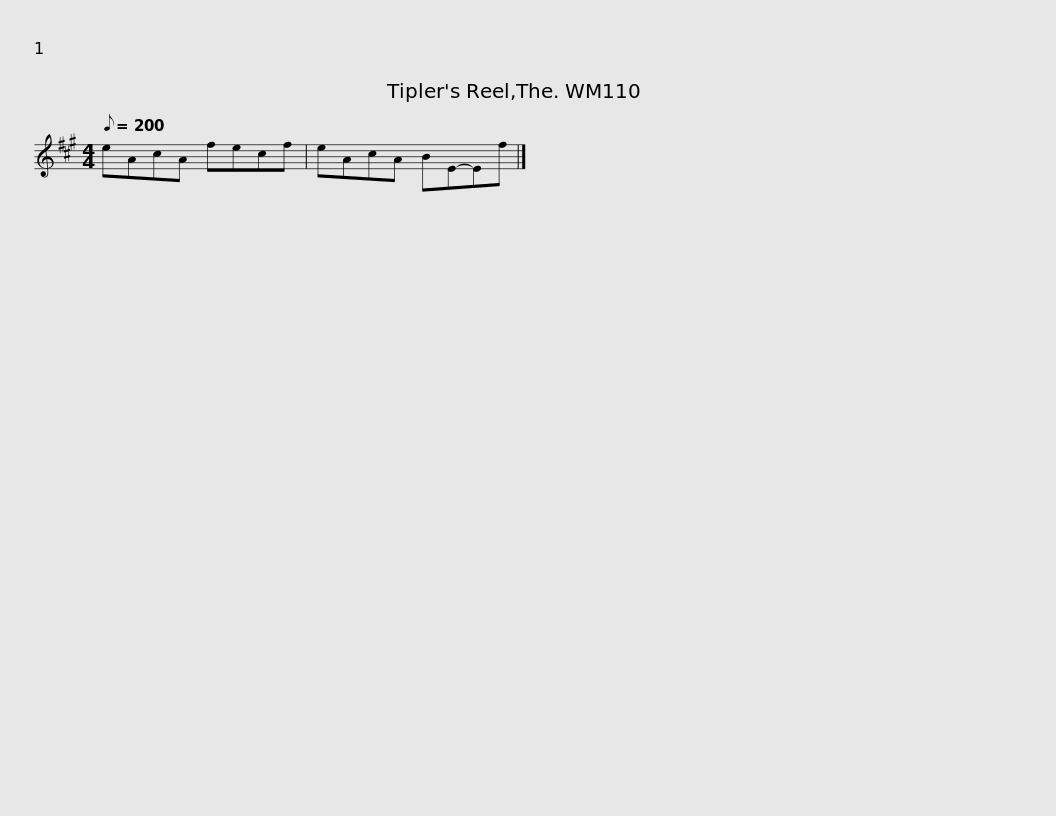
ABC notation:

X:1
L:1/8
Q:1/8=200
M:4/4
I:linebreak $
K:A
V:1 treble
V:1
 eAcA fecf | eAcA BE-Ef |] %2
